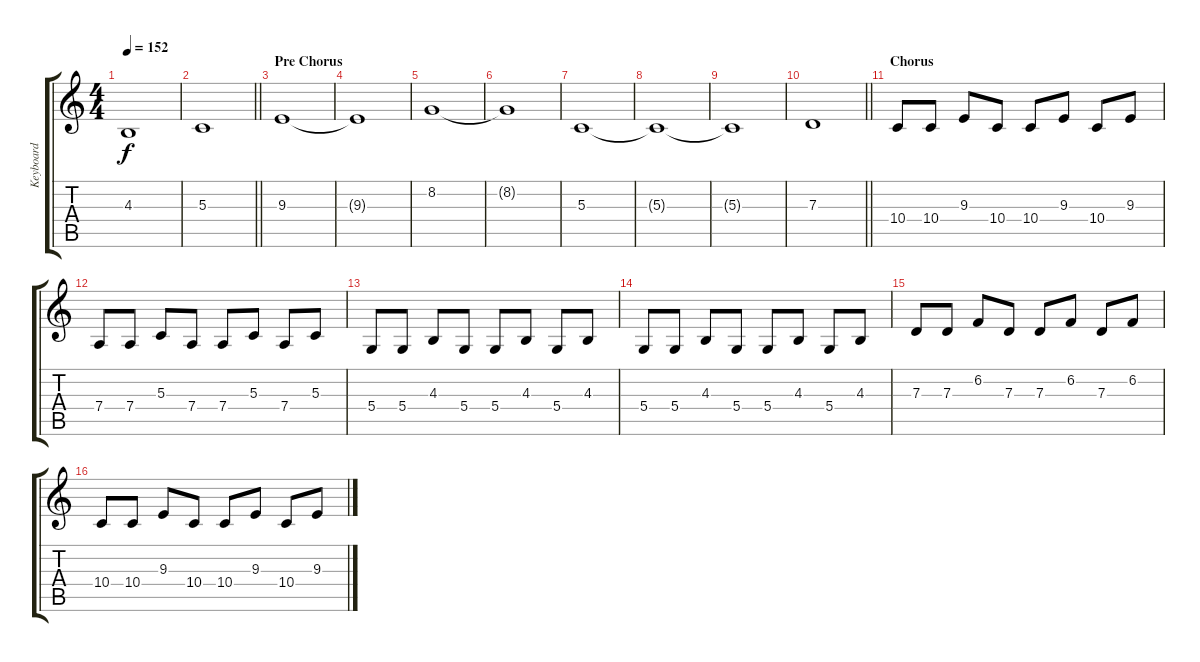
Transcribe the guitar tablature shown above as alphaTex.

\track ("Keyboard" "Keyboard") {instrument stringensemble1}
\staff {score tabs}
\tuning (E4 B3 G3 D3 A2 E2) {hide}
\ts (4 4)
\tempo 152
\clef g2
\ks c
4.3.1{dy f} |
\barLineRight lightlight
5.3.1 |
\section ("" "Pre Chorus")
9.3.1 |
9.3{t}.1 |
8.2.1 |
8.2{t}.1 |
5.3.1 |
5.3{t}.1 |
5.3{t}.1 |
\barLineRight lightlight
7.3.1 |
\section ("" "Chorus")
10.4.8 10.4.8 9.3.8 10.4.8 10.4.8 9.3.8 10.4.8 9.3.8 |
7.4.8 7.4.8 5.3.8 7.4.8 7.4.8 5.3.8 7.4.8 5.3.8 |
5.4.8 5.4.8 4.3.8 5.4.8 5.4.8 4.3.8 5.4.8 4.3.8 |
5.4.8 5.4.8 4.3.8 5.4.8 5.4.8 4.3.8 5.4.8 4.3.8 |
7.3.8 7.3.8 6.2.8 7.3.8 7.3.8 6.2.8 7.3.8 6.2.8 |
10.4.8 10.4.8 9.3.8 10.4.8 10.4.8 9.3.8 10.4.8 9.3.8
